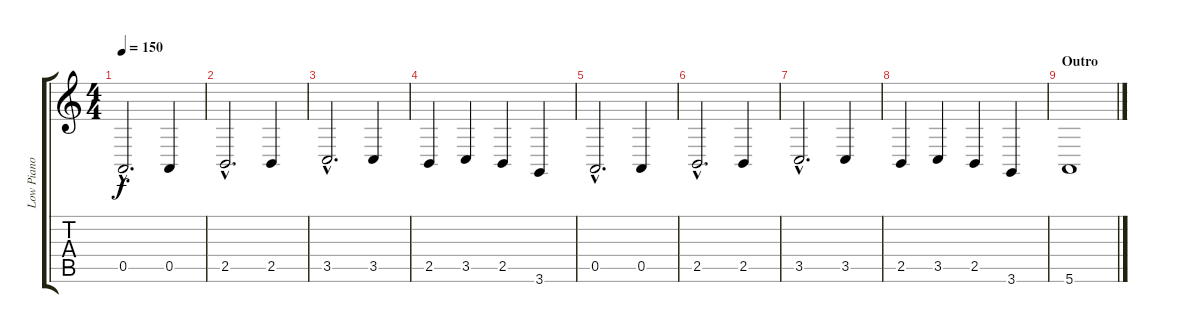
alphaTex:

\track ("Low Piano" "Low Piano") {instrument brightacousticpiano}
\staff {score tabs}
\tuning (E4 B3 G3 D3 A2 E2) {hide}
\ts (4 4)
\tempo 150
\clef g2
\ks c
0.5{hac}.2{d dy f} 0.5.4 |
2.5{hac}.2{d} 2.5.4 |
3.5{hac}.2{d} 3.5.4 |
2.5.4 3.5.4 2.5.4 3.6.4 |
0.5{hac}.2{d} 0.5.4 |
2.5{hac}.2{d} 2.5.4 |
3.5{hac}.2{d} 3.5.4 |
2.5.4 3.5.4 2.5.4 3.6.4 |
\section ("" "Outro")
5.6.1
